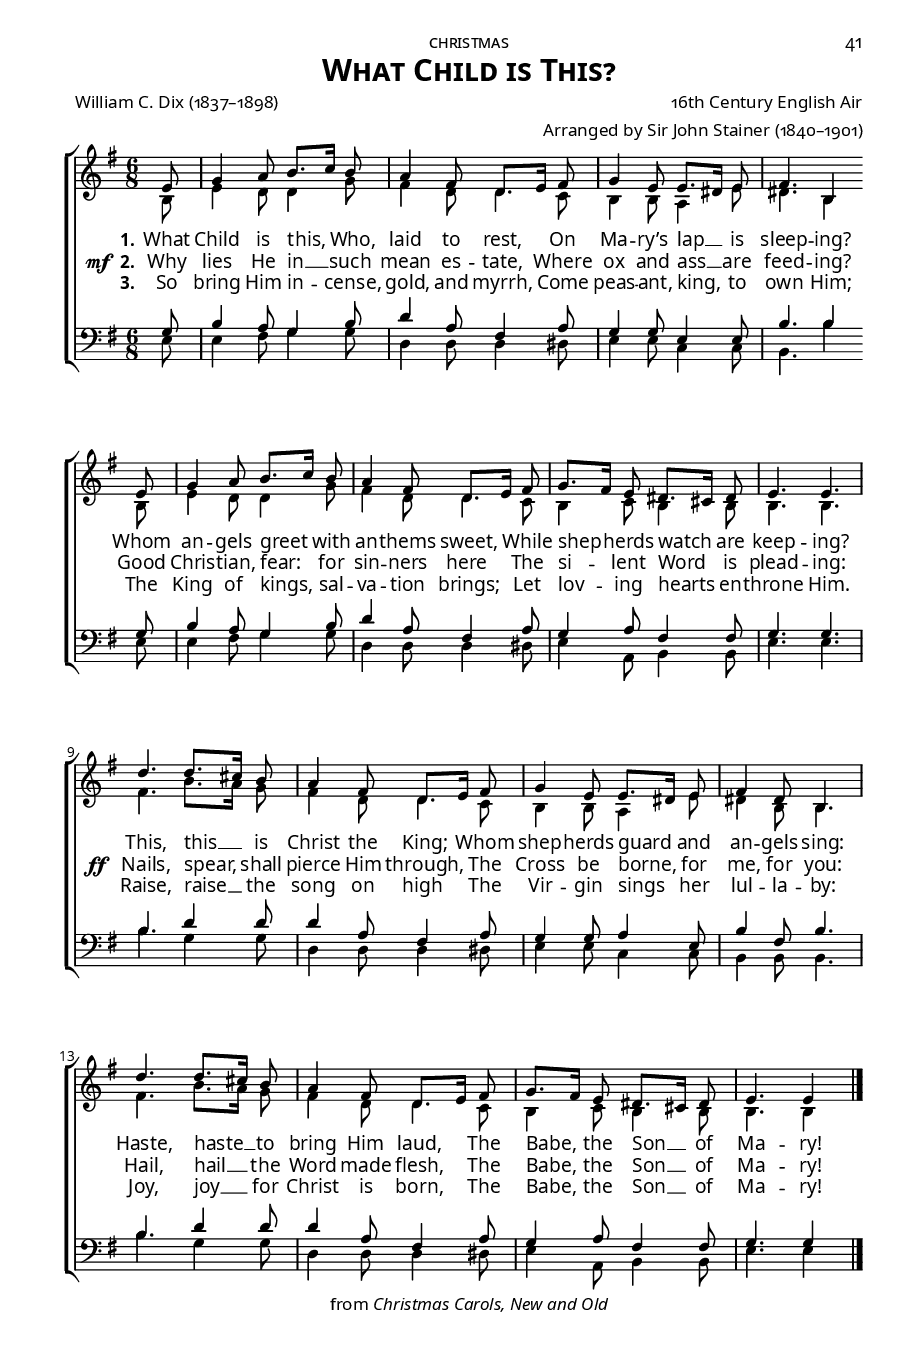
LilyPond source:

\version "2.14.2"
\include "util.ly"
\header {
  title = \markup{\override #'(font-name . "Garamond Premier Pro Semibold"){ \abs-fontsize #15 \smallCapsOldStyle"What Child is This?"}}
  poet = \markup\oldStyleNum"William C. Dix (1837–1898)"
  composer = \markup\oldStyleNum"16th Century English Air"
  arranger = \markup\oldStyleNum"Arranged by Sir John Stainer (1840–1901)"
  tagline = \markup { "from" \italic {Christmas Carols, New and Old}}
}
\paper {
  %print-all-headers = ##f
  paper-height = 9\in
  paper-width = 6\in
  indent = 0\in
  %system-system-spacing = #'((basic-distance . 10) (padding . 0))
  %system-system-spacing =
  %  #'((basic-distance . 0)
  %     (minimum-distance . 0)
  %     (padding . -0.35)
  %     (stretchability . 100))
  ragged-last-bottom = ##f
  ragged-bottom = ##f
  two-sided = ##t
  inner-margin = 0.5\in
  outer-margin = 0.25\in
  top-margin = 0.25\in
  bottom-margin = 0.25\in
  first-page-number = #041
  print-first-page-number = ##t
  headerLine = \markup{\override #'(font-name . "Garamond Premier Pro") \smallCapsOldStyle christmas}
  oddHeaderMarkup = \markup\fill-line{
     \override #'(font-name . "Garamond Premier Pro")\abs-fontsize #8.5
     \combine 
        \fill-line{"" \oldStylePageNum"" }
        \fill-line{\headerLine }
  }
  evenHeaderMarkup = \markup {
     \override #'(font-name . "Garamond Premier Pro")\abs-fontsize #8.5
     \combine
        \oldStylePageNum""
        \fill-line{\headerLine}
  }
}
#(set-global-staff-size 15) \paper{ #(define fonts (make-pango-font-tree "GoudyOlSt BT" "Garamond Premier Pro" "Garamond Premier Pro" (/ 15 20))) }

global = {
  \key g \major
  \time 6/8
  \autoBeamOff
  \override DynamicLineSpanner #'staff-padding = #0.0
  \override DynamicLineSpanner #'Y-extent = #'(-1 . 1)
  \mergeDifferentlyHeadedOn
  \mergeDifferentlyDottedOn
}

sopMusic = \relative c' {
  \partial 8 e8 |
  g4 a8 b8.[ c16] b8 |
  a4 fis8 d8.[ e16] fis8 |
  g4 e8 e8.[ dis16] e8 |
  
  fis4. b,4 \bar""\break e8 |
  g4 a8 b8.[ c16] b8 |
  a4 fis8 d8.[ e16] fis8 |
  g8.[ fis16] e8 dis8.[ cis16] dis8 |
  e4. e |
  
  d'4. d8.[ cis16] b8 |
  a4 fis8 d8.[ e16] fis8 |
  g4 e8 e8.[ dis16] e8 |
  fis4 dis8 b4. |
  
  d'4. d8.[ cis16] b8 |
  a4 fis8 d8.[ e16] fis8 |
  g8.[ fis16] e8 dis8.[ cis16] dis8 |
  \partial 8*5 e4. e4 \bar "|."
}
sopWords = \lyricmode {
  
}

altoMusic = \relative c' {
  b8 |
  e4 d8 d4 g8 |
  fis4 d8 d4 c8 |
  b4 b8 a4 e'8 |
  
  dis4. b4 b8 |
  e4 d8 d4 g8 |
  fis4 d8 d4 c8 |
  b4 c8 b4 b8 |
  b4. b |
  
  fis' b8.[ a16] g8 |
  fis4 d8 d4 c8 |
  b4 b8 a4 e'8 |
  dis4 b8 b4. |
  
  fis'4. b8.[ a16] g8 |
  fis4 d8 d4 c8 |
  b4 c8 b4 b8 |
  b4. b4 \bar "|."
}
altoWords = \lyricmode {
  \dropLyricsV
  \set stanza = #"1."
  What Child is this, Who, laid
  \set associatedVoice = "altos"
  to rest,
  \unset associatedVoice
  On Ma -- ry’s lap __ is sleep -- ing?
  Whom an -- gels greet with
  \set associatedVoice = "altos"
  an -- thems sweet,
  \unset associatedVoice
  While shep -- herds watch are keep -- ing?
  
  This, this __ is
  \set associatedVoice = "altos"
  Christ the King;
  \unset associatedVoice
  Whom shep -- herds guard and an -- gels sing:
  \raiseLyrics
  Haste, haste __ to
  \set associatedVoice = "altos"
  bring Him laud,
  \unset associatedVoice
  The Babe, the Son __ of Ma -- ry!
}
altoWordsII = {
  \dropLyricsV
  \set stanza = \markup{\dynamic"  mf " "2."}
  \lyricmode {
    Why lies He in __ such
    \set associatedVoice = "altos"
    mean es -- tate,
    \unset associatedVoice
    Where ox and ass __ are feed -- ing?
    Good Chris -- tian, fear: for
    \set associatedVoice = "altos"
    sin -- ners here
    \unset associatedVoice
    The si -- lent Word is plead -- ing:
  }
  \set stanza = \markup\dynamic"  ff "
  \lyricmode {
    Nails, spear,
%8.5x11 __
    shall
    \set associatedVoice = "altos"
    pierce Him through,
    \unset associatedVoice
    The Cross be borne, for me, for you:
  \raiseLyrics
    Hail, hail __ the
    \set associatedVoice = "altos"
    Word made flesh,
    \unset associatedVoice
    The Babe, the Son __ of Ma -- ry!
  }
}
altoWordsIII = \lyricmode {
  \dropLyricsV
  \set stanza = #"3."
  So bring Him in -- cense,
  \set associatedVoice = "altos"
  gold, and myrrh,
  \unset associatedVoice
  Come peas -- ant, king,
%8.5x11 __
  to own Him;
  The King of kings,
  \set associatedVoice = "altos"
  sal -- va -- tion brings;
  \unset associatedVoice
  Let lov -- ing hearts en -- throne Him.
  
  Raise, raise __ the
  \set associatedVoice = "altos"
  song on high
  \unset associatedVoice
  The Vir -- gin sings her lul -- la -- by:
  \raiseLyrics
  Joy, joy __ for
  \set associatedVoice = "altos"
  Christ is born,
  \unset associatedVoice
  The Babe, the Son __ of Ma -- ry!
}
altoWordsIV = \lyricmode {
}
altoWordsV = \lyricmode {
}
altoWordsVI = \lyricmode {
}
tenorMusic = \relative c' {
  g8 |
  b4 a8 g4 b8 |
  d4 a8 fis4 a8 |
  g4 g8 e4 e8 |
  
  b'4. b4 g8 |
  b4 a8 g4 b8 |
  d4 a8 fis4 a8 |
  g4 a8 fis4 fis8 |
  g4. g |
  
  b4. d4 d8 |
  d4 a8 fis4 a8 |
  g4 g8 a4 e8 |
  b'4 fis8 b4. |
  
  b d4 d8 |
  d4 a8 fis4 a8 |
  g4 a8 fis4 fis8 |
  g4. g4 \bar "|."
}
tenorWords = \lyricmode {

}

bassMusic = \relative c {
  e8 |
  e4 fis8 g4 g8 |
  d4 d8 d4 dis8 |
  e4 e8 c4 c8 |
  
  b4. b'4 e,8 |
  e4 fis8 g4 g8 |
  d4 d8 d4 dis8 |
  e4 a,8 b4 b8 |
  e4. e |
  
  b' g4 g8 |
  d4 d8 d4 dis8 |
  e4 e8 c4 c8 |
  b4 b8 b4. |
  
  b' g4 g8 |
  d4 d8 d4 dis8 |
  e4 a,8 b4 b8 |
  e4. e4 \bar "|."
}
bassWords = \lyricmode {

}

pianoRH = \relative c' {
  
}
pianoLH = \relative c' {
  
}

\score {
  <<
   \new ChoirStaff <<
%    \new Lyrics = sopranos \with { \override VerticalAxisGroup #'nonstaff-relatedstaff-spacing = #'((basic-distance . 1)) }
    \new Staff = women <<
      \new Voice = "sopranos" { \voiceOne << \global \sopMusic >> }
      \new Voice = "altos" { \voiceTwo << \global \altoMusic >> }
    >>
    \new Lyrics \with { alignAboveContext = #"women" \override VerticalAxisGroup #'nonstaff-relatedstaff-spacing = #'((basic-distance . 1))} \lyricsto "sopranos" \sopWords
    \new Lyrics = "altosVI"  \with { alignBelowContext = #"women" } \lyricsto "sopranos" \altoWordsVI
    \new Lyrics = "altosV"  \with { alignBelowContext = #"women" } \lyricsto "sopranos" \altoWordsV
    \new Lyrics = "altosIV"  \with { alignBelowContext = #"women" } \lyricsto "sopranos" \altoWordsIV
    \new Lyrics = "altosIII"  \with { alignBelowContext = #"women" } \lyricsto "sopranos" \altoWordsIII
    \new Lyrics = "altosII"  \with { alignBelowContext = #"women" } \lyricsto "sopranos" \altoWordsII
    \new Lyrics = "altos"  \with { alignBelowContext = #"women" } \lyricsto "sopranos" \altoWords
   \new Staff = men <<
      \clef bass
      \new Voice = "tenors" { \voiceOne << \global \tenorMusic >> }
      \new Voice = "basses" { \voiceTwo << \global \bassMusic >> }
    >>
    \new Lyrics \with { alignAboveContext = #"men" \override VerticalAxisGroup #'nonstaff-relatedstaff-spacing = #'((basic-distance . 1)) } \lyricsto "tenors" \tenorWords
    \new Lyrics \with { alignBelowContext = #"men" \override VerticalAxisGroup #'nonstaff-relatedstaff-spacing = #'((basic-distance . 1)) } \lyricsto "basses" \bassWords
  >>
%    \new PianoStaff << \new Staff { \new Voice { \pianoRH } } \new Staff { \clef "bass" \pianoLH } >>
  >>
  \layout {
    \context {
      \Score
      %\override SpacingSpanner #'base-shortest-duration = #(ly:make-moment 1 8)
      %\override SpacingSpanner #'common-shortest-duration = #(ly:make-moment 1 4)
    }
    \context {
      % Remove all empty staves
      % \Staff \RemoveEmptyStaves \override VerticalAxisGroup #'remove-first = ##t
    }
    \context {
      \Lyrics
      \override LyricText #'X-offset = #center-on-word
    }
  }
  \midi {
    \tempo 4 = 60
    \set Staff.midiInstrument = "piccolo"
  
    \context {
      \Voice
      \remove "Dynamic_performer"
    }
  }
}
